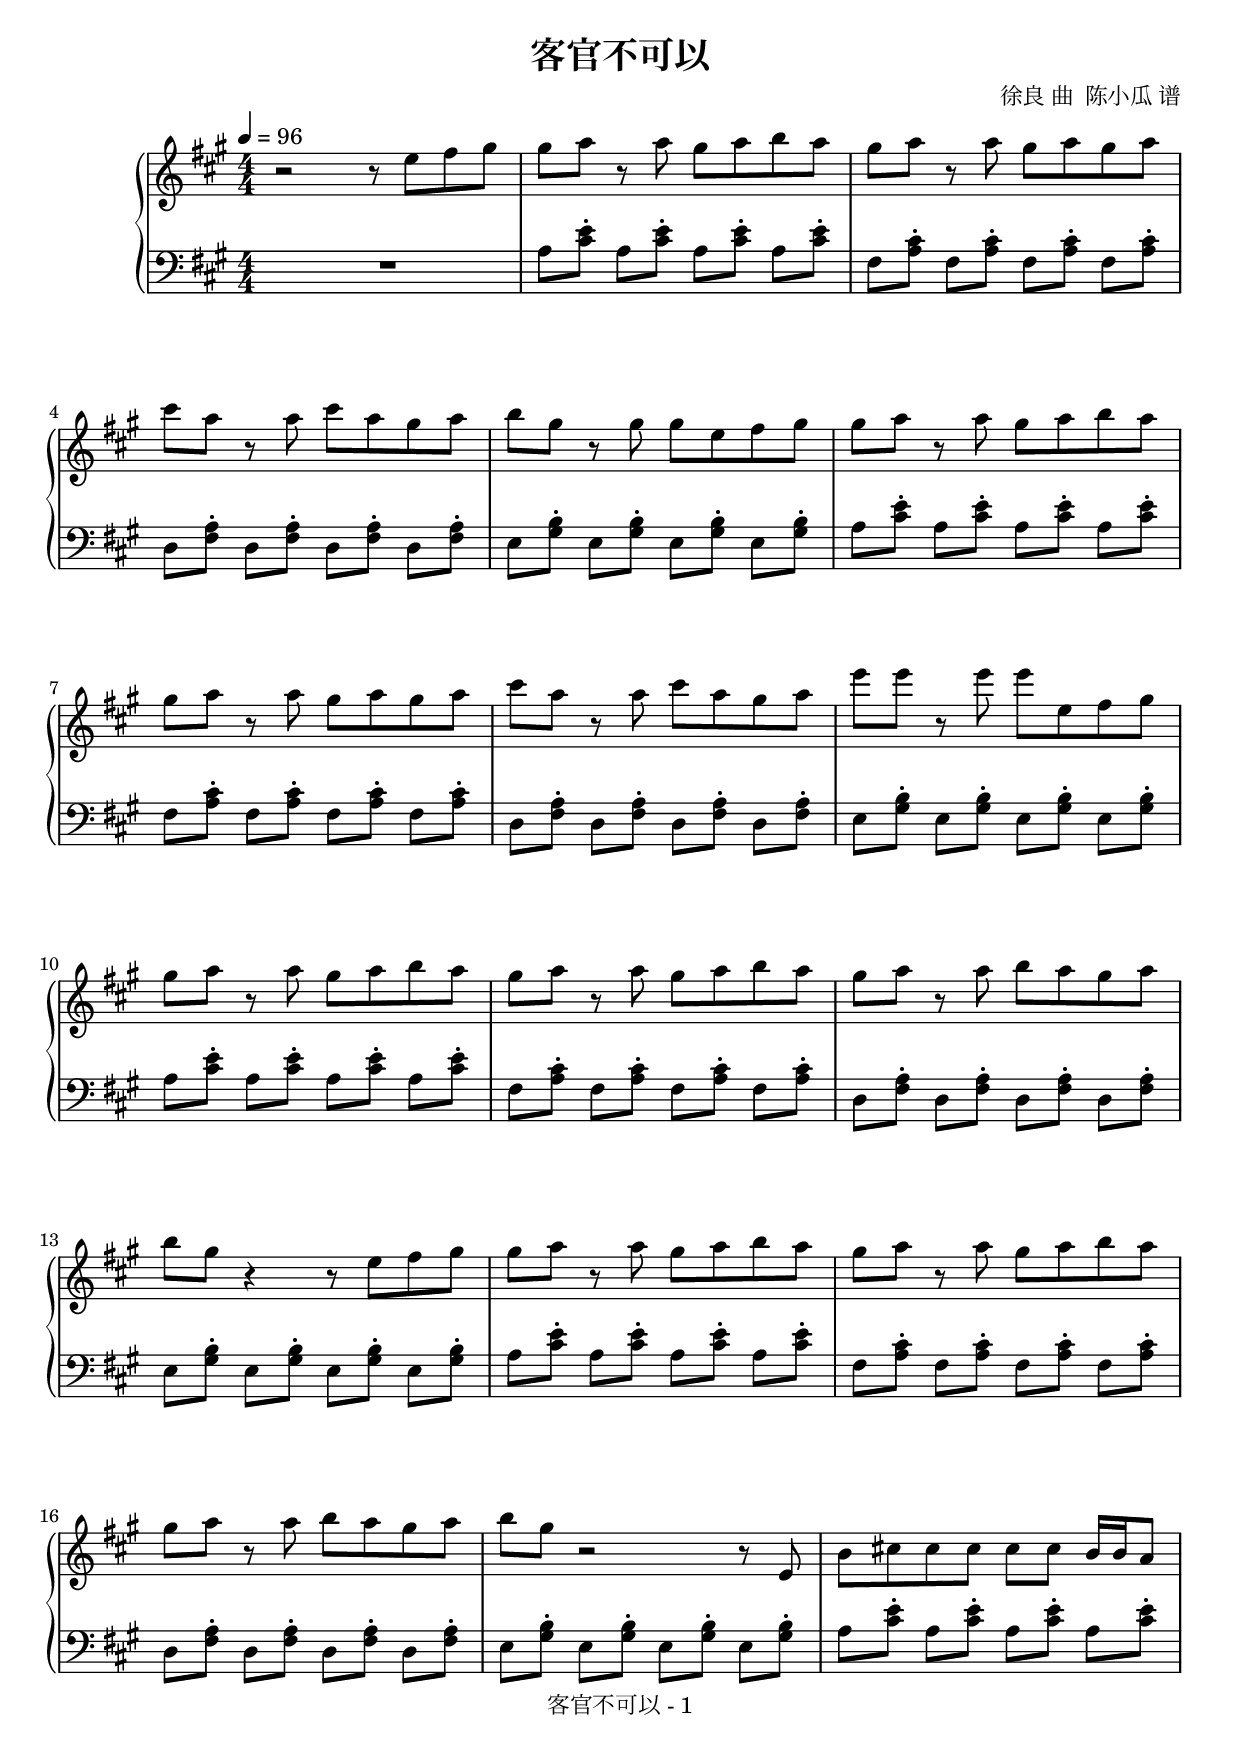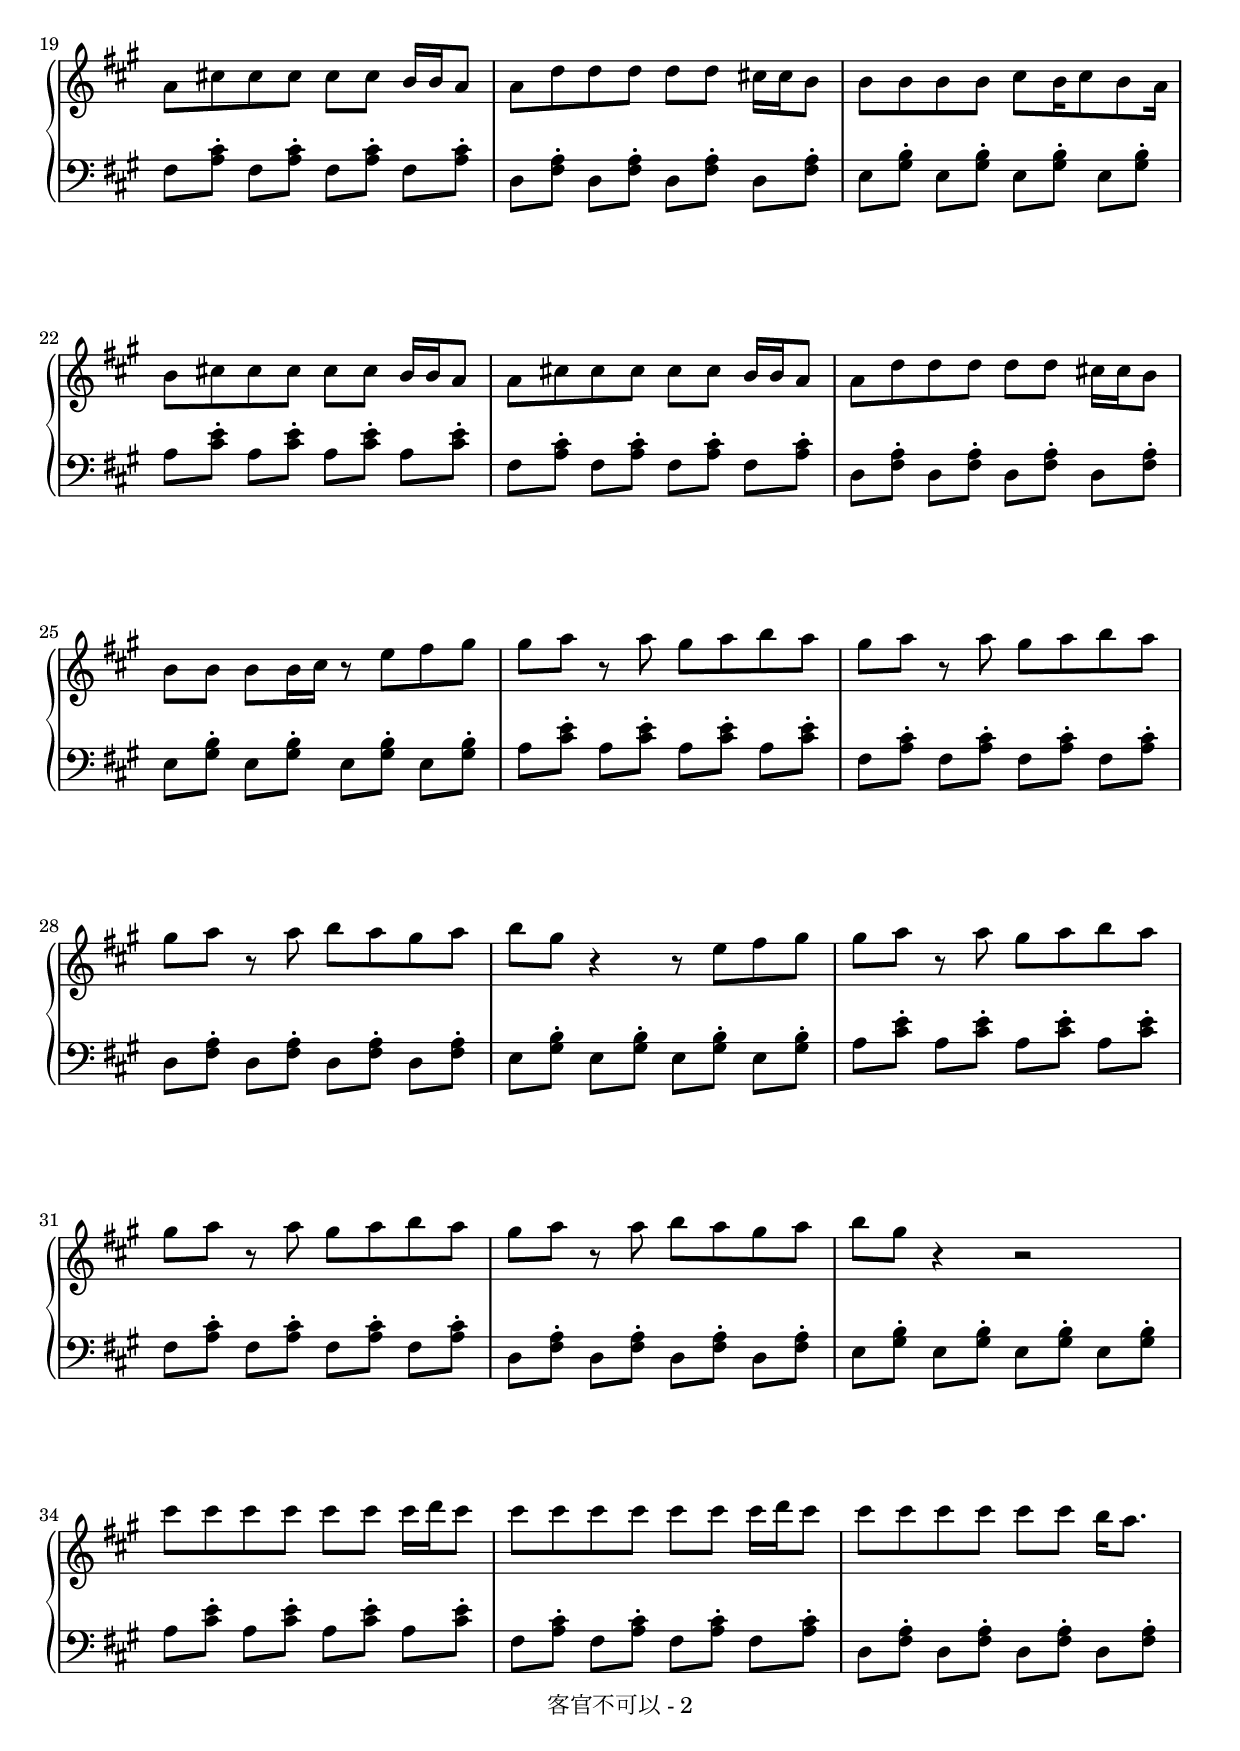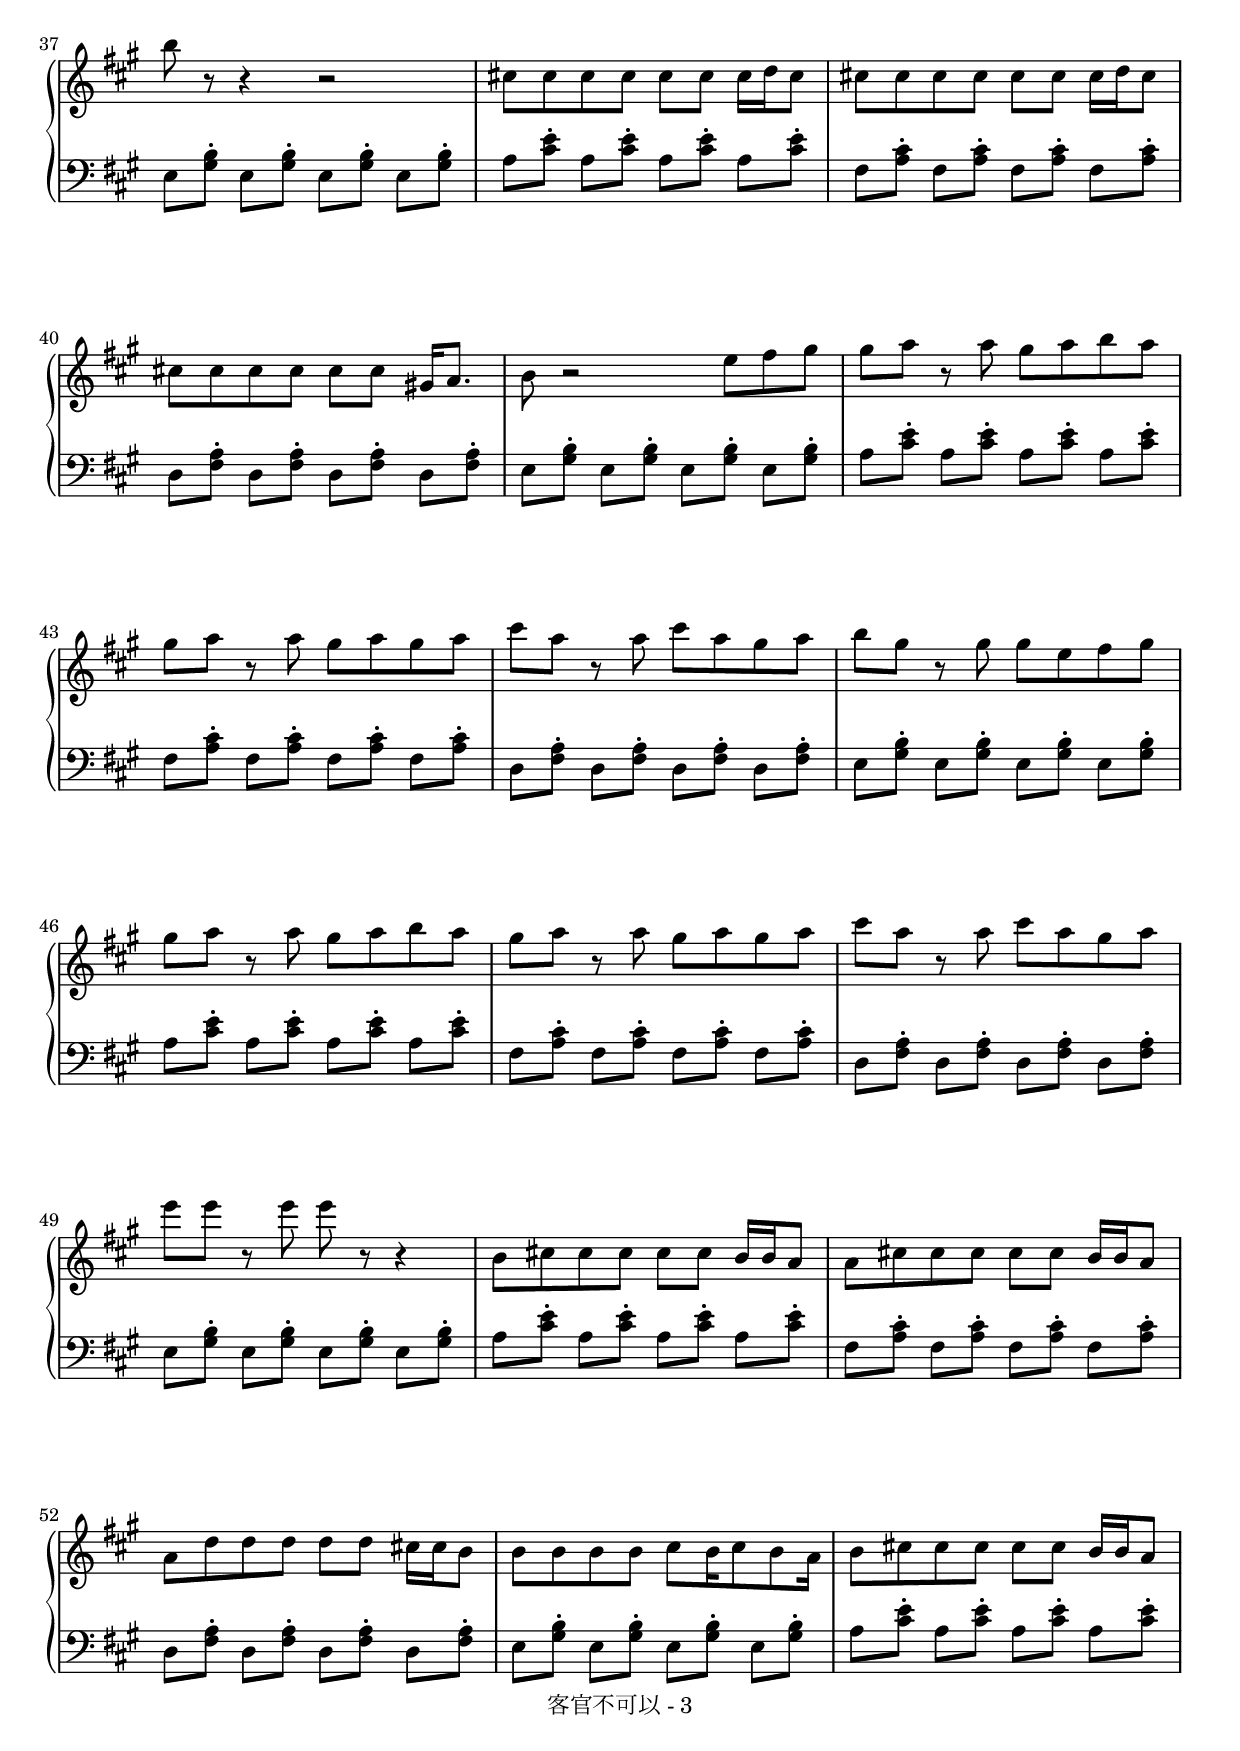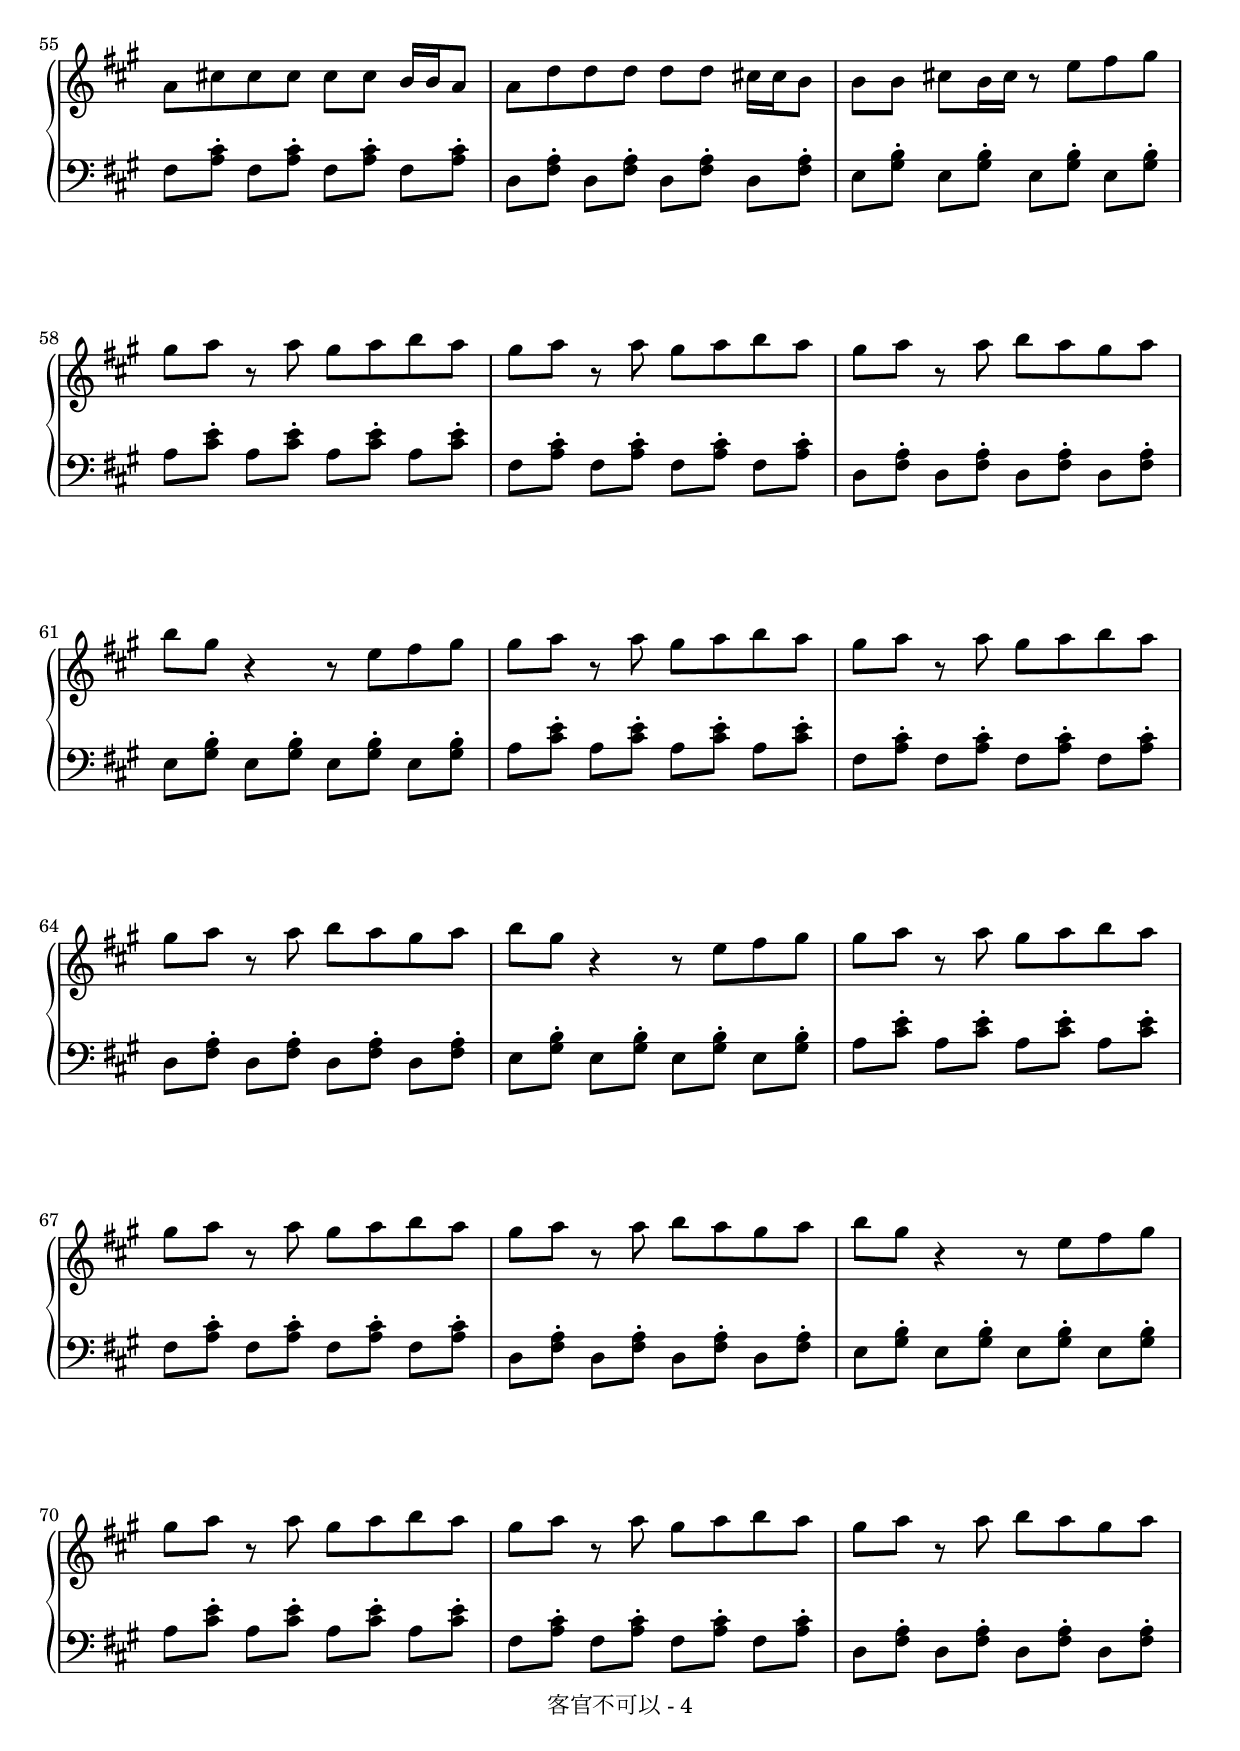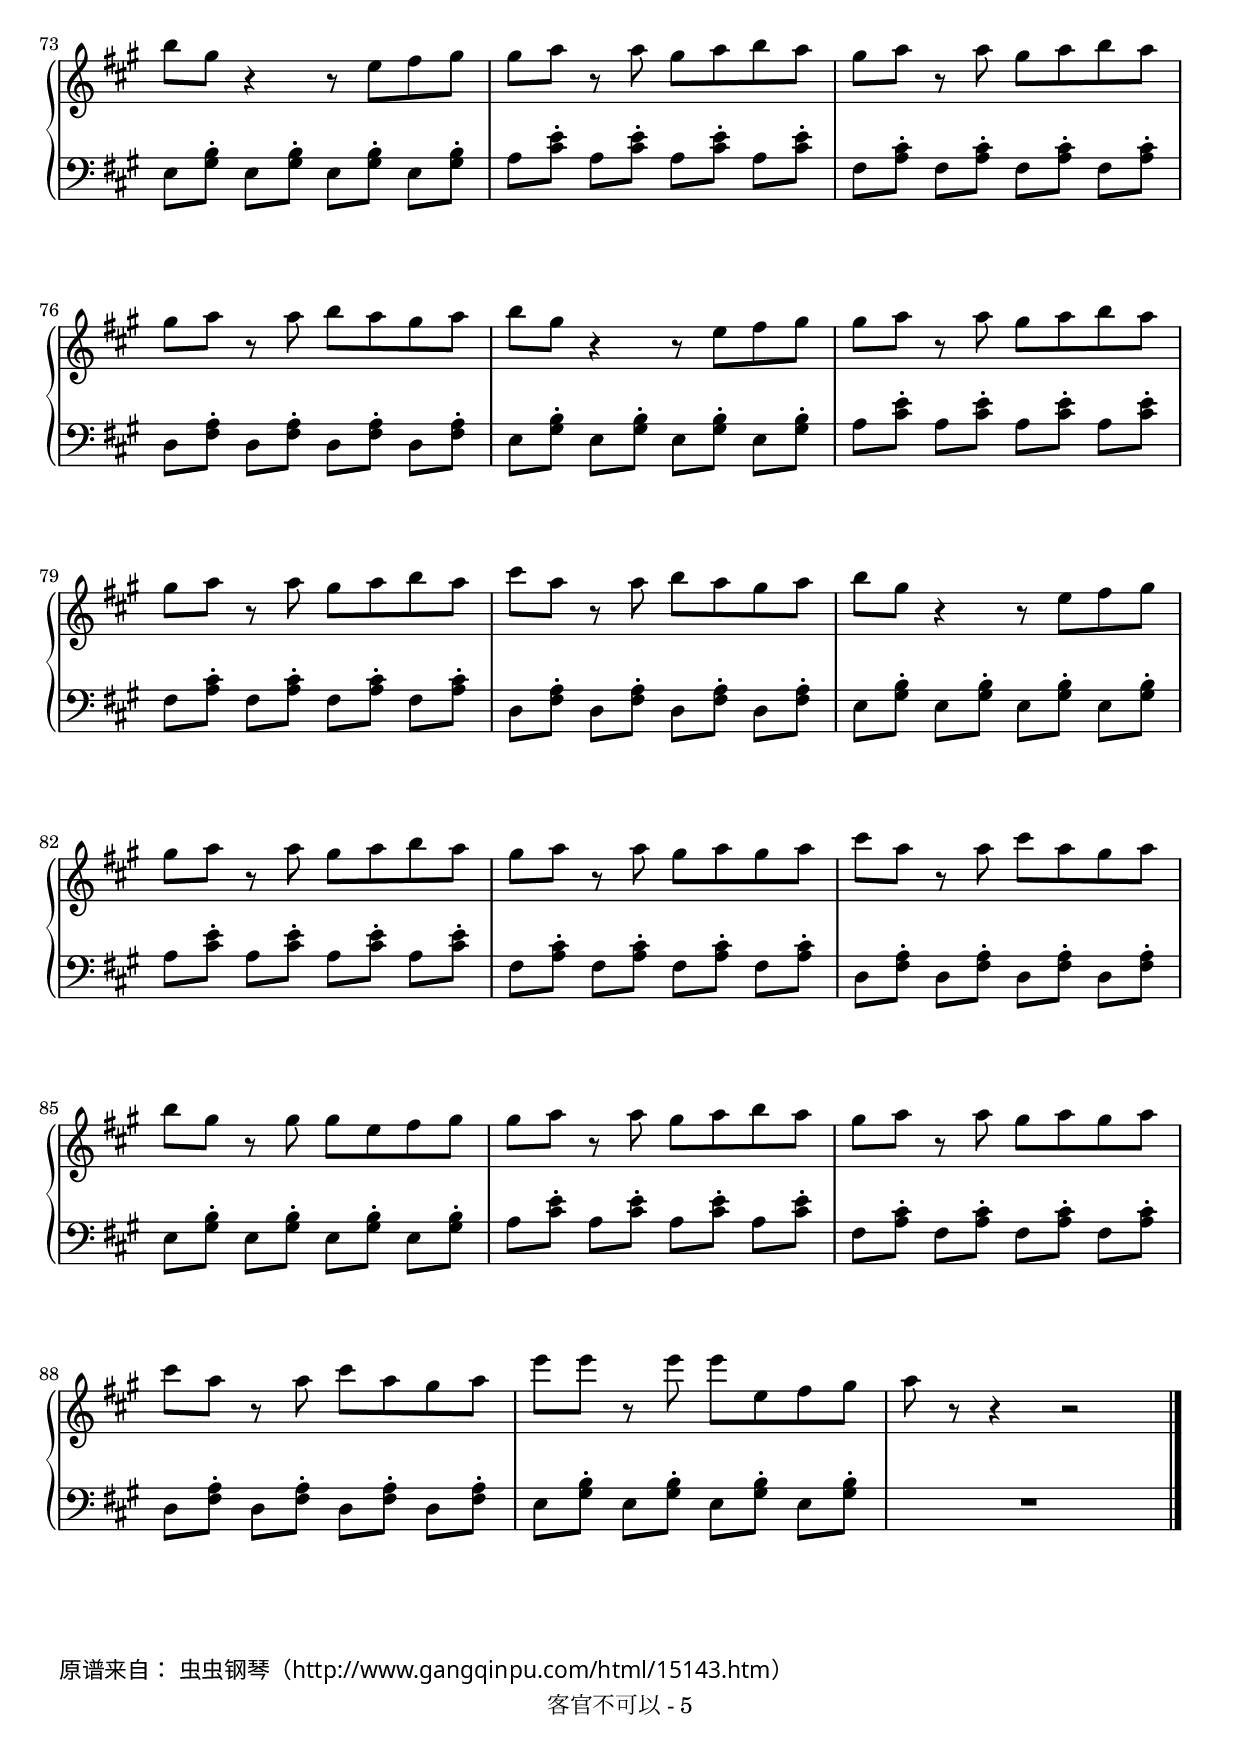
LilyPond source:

\version "2.18.2"

songName = "客官不可以"
\include "../../lib/paper-footer.ily"

\header {
  title = \songName
  composer = "徐良 曲  陈小瓜 谱"
}

keyTime = {
  \key a \major
  \time 4/4
  \numericTimeSignature
}

upper = \relative c'' {
  \clef treble
  \keyTime
  \tempo 4=96
  \override Hairpin.to-barline = ##f
  
  r2 r8 e fis gis |
  gis8 a r a gis a b a |
  gis8 a r a gis a gis a |\break
  
  cis8 a r a cis a gis a |
  b8 gis r gis gis e fis gis |
  gis8 a r a gis a b a |\break
  
  gis8 a r a gis a gis a |
  cis8 a r a cis a gis a |
  e'8 e r e e e, fis gis |\break
  
  gis8 a r a gis a b a |
  gis8 a r a gis a b a |
  gis a r a b a gis a |\break
  
  b8 gis r4 r8 e fis gis |
  gis8 a r a gis a b a |
  gis8 a r a gis a b a |\break
  
  gis8 a r a b a gis a |
  b8 gis r2 r8 e, |
  b'8 cis! cis cis cis cis b16 b a8 |\break\pageBreak
  
  a8 cis! cis cis cis cis b16 b a8 |
  a8 d d d d d cis!16 cis b8 |
  b8 b b b cis b16 cis8 b a16 |\break
  
  b8 cis! cis cis cis cis b16 b a8 |
  a8 cis! cis cis cis cis b16 b a8 |
  a8 d d d d d cis!16 cis b8 |\break
  
  b8 b b b16 cis r8 e fis gis |
  gis8 a r a gis a b a |
  gis8 a r a gis a b a |\break
  
  gis8 a r a b a gis a |
  b8 gis r4 r8 e fis gis |
  gis8 a r a gis a b a |\break
  
  gis8 a r a gis a b a |
  gis8 a r a b a gis a |
  b8 gis r4 r2 |\break
  
  cis8 cis cis cis cis cis cis16 d cis8 |
  cis8 cis cis cis cis cis cis16 d cis8 |
  cis8 cis cis cis cis cis b16 a8. |\break\pageBreak
  
  b8 r r4 r2 |
  cis,!8 cis cis cis cis cis cis16 d cis8 |
  cis!8 cis cis cis cis cis cis16 d cis8 |\break
  
  cis!8 cis cis cis cis cis gis!16 a8. |
  b8 r2 e8 fis gis |
  gis8 a r a gis a b a |\break
  
  gis8 a r a gis a gis a |
  cis8 a r a cis a gis a |
  b8 gis r gis gis e fis gis |\break
  
  gis8 a r a gis a b a |
  gis8 a r a gis a gis a |
  cis8 a r a cis a gis a |\break
  
  e'8 e r e e r r4 |
  b,8 cis! cis cis cis cis b16 b a8 |
  a8  cis! cis cis cis cis b16 b a8 |\break
  
  a8 d d d d d cis!16 cis b8 |
  b8 b b b cis b16 cis8 b a16 |
  b8 cis! cis cis cis cis b16 b a8 |\break\pageBreak
  
  a8 cis! cis cis cis cis b16 b a8 |
  a8 d d d d d cis!16 cis b8 |
  b8 b cis! b16 cis r8 e fis gis |\break
  
  gis8 a r a gis a b a |
  gis8 a r a gis a b a |
  gis8 a r a b a gis a |\break
  
  b8 gis r4 r8 e fis gis |
  gis a r a gis a b a |
  gis a r a gis a b a |\break
  
  gis8 a r a b a gis a |
  b8 gis r4 r8 e fis gis |
  gis8 a r a gis a b a |\break
  
  gis8 a r a gis a b a |
  gis8 a r a b a gis a |
  b8 gis r4 r8 e fis gis |\break
  
  gis8 a r a gis a b a |
  gis8 a r a gis a b a |
  gis8 a r a b a gis a |\break\pageBreak
  
  b8 gis r4 r8 e fis gis |
  gis8 a r a gis a b a |
  gis8 a r a gis a b a |\break
  
  gis8 a r a b a gis a |
  b8 gis r4 r8 e fis gis |
  gis8 a r a gis a b a |\break
  
  gis8 a r a gis a b a |
  cis8 a r a b a gis a |
  b8 gis r4 r8 e fis gis |\break
  
  gis8 a r a gis a b a |
  gis8 a r a gis a gis a |
  cis8 a r a cis a gis a |\break
  
  b8 gis r gis gis e fis gis |
  gis8 a r a gis a b a |
  gis8 a r a gis a gis a |\break
  
  cis8 a r a cis a gis a |
  e'8 e r e e e, fis gis |
  a8 r r4 r2 |\bar "|."
}

lower_a = \relative c { a'8[ <cis e>-.] a[ q-.] a[ q-.] a[ q-.] }

fourTimes = #(define-music-function (parser location part) (ly:music?)
   #{
     \repeat unfold 4 { $part }
   #})

lower = \relative c {
  \clef bass
  \keyTime
  \override Hairpin.to-barline = ##f
  \dynamicUp
  
  R1 |
  \lower_a | % 使用预定义。缺点是：在PDF中点击音符时，不能定位到本行，而是定位到预定义的位置。 应该避免这种写法。
  fis8[ <a cis>-.] fis[ q-.] fis[ q-.] fis[ q-.] |\break % 手工写每个音符。缺点是写得太多。
  
  \repeat unfold 4 { d8[ <fis a>-.] } | % 使用 \repeat 来简化
  \fourTimes { e8[ <gis b>-.] } | % 使用自定义函数，再次减少书写量
  \fourTimes { a8[ <cis e>-.] } |\break % 本行的功能和 \lower_a 相同，但更方便后期维护
  
  \fourTimes { fis,8[ <a cis>-.] } |
  \fourTimes { d,8[ <fis a>-.] } |
  \fourTimes { e8[ <gis b>-.] } |\break
  
  \fourTimes { a8[ <cis e>-.] } |
  \fourTimes { fis,8[ <a cis>-.] } |
  \fourTimes { d,8[ <fis a>-.] } |\break
  
  \fourTimes { e8[ <gis b>-.] } |
  \fourTimes { a8[ <cis e>-.] } |
  \fourTimes { fis,8[ <a cis>-.] } |\break
  
  \fourTimes { d,8[ <fis a>-.] } |
  \fourTimes { e8[ <gis b>-.] } |
  \fourTimes { a8[ <cis e>-.] } |\break
  
  \fourTimes { fis,8[ <a cis>-.] } |
  \fourTimes { d,8[ <fis a>-.] } |
  \fourTimes { e8[ <gis b>-.] } |\break
  
  \fourTimes { a8[ <cis e>-.] } |
  \fourTimes { fis,8[ <a cis>-.] } |
  \fourTimes { d,8[ <fis a>-.] } |\break
  
  \fourTimes { e8[ <gis b>-.] } |
  \fourTimes { a8[ <cis e>-.] } |
  \fourTimes { fis,8[ <a cis>-.] } |\break
  
  \fourTimes { d,8[ <fis a>-.] } |
  \fourTimes { e8[ <gis b>-.] } |
  \fourTimes { a8[ <cis e>-.] } |\break
  
  \fourTimes { fis,8[ <a cis>-.] } |
  \fourTimes { d,8[ <fis a>-.] } |
  \fourTimes { e8[ <gis b>-.] } |\break
  
  \fourTimes { a8[ <cis e>-.] } |
  \fourTimes { fis,8[ <a cis>-.] } |
  \fourTimes { d,8[ <fis a>-.] } |\break
  
  \fourTimes { e8[ <gis b>-.] } |
  \fourTimes { a8[ <cis e>-.] } |
  \fourTimes { fis,8[ <a cis>-.] } |\break
  
  \fourTimes { d,8[ <fis a>-.] } |
  \fourTimes { e8[ <gis b>-.] } |
  \fourTimes { a8[ <cis e>-.] } |\break
  
  \fourTimes { fis,8[ <a cis>-.] } |
  \fourTimes { d,8[ <fis a>-.] } |
  \fourTimes { e8[ <gis b>-.] } |\break
  
  \fourTimes { a8[ <cis e>-.] } |
  \fourTimes { fis,8[ <a cis>-.] } |
  \fourTimes { d,8[ <fis a>-.] } |\break
  
  \fourTimes { e8[ <gis b>-.] } |
  \fourTimes { a8[ <cis e>-.] } |
  \fourTimes { fis,8[ <a cis>-.] } |\break
  
  \fourTimes { d,8[ <fis a>-.] } |
  \fourTimes { e8[ <gis b>-.] } |
  \fourTimes { a8[ <cis e>-.] } |\break
  
  \fourTimes { fis,8[ <a cis>-.] } |
  \fourTimes { d,8[ <fis a>-.] } |
  \fourTimes { e8[ <gis b>-.] } |\break
  
  \fourTimes { a8[ <cis e>-.] } |
  \fourTimes { fis,8[ <a cis>-.] } |
  \fourTimes { d,8[ <fis a>-.] } |\break
  
  \fourTimes { e8[ <gis b>-.] } |
  \fourTimes { a8[ <cis e>-.] } |
  \fourTimes { fis,8[ <a cis>-.] } |\break
  
  \fourTimes { d,8[ <fis a>-.] } |
  \fourTimes { e8[ <gis b>-.] } |
  \fourTimes { a8[ <cis e>-.] } |\break
  
  \fourTimes { fis,8[ <a cis>-.] } |
  \fourTimes { d,8[ <fis a>-.] } |
  \fourTimes { e8[ <gis b>-.] } |\break
  
  \fourTimes { a8[ <cis e>-.] } |
  \fourTimes { fis,8[ <a cis>-.] } |
  \fourTimes { d,8[ <fis a>-.] } |\break
  
  \fourTimes { e8[ <gis b>-.] } |
  \fourTimes { a8[ <cis e>-.] } |
  \fourTimes { fis,8[ <a cis>-.] } |\break
  
  \fourTimes { d,8[ <fis a>-.] } |
  \fourTimes { e8[ <gis b>-.] } |
  \fourTimes { a8[ <cis e>-.] } |\break
  
  \fourTimes { fis,8[ <a cis>-.] } |
  \fourTimes { d,8[ <fis a>-.] } |
  \fourTimes { e8[ <gis b>-.] } |\break
  
  \fourTimes { a8[ <cis e>-.] } |
  \fourTimes { fis,8[ <a cis>-.] } |
  \fourTimes { d,8[ <fis a>-.] } |\break
  
  \fourTimes { e8[ <gis b>-.] } |
  \fourTimes { a8[ <cis e>-.] } |
  \fourTimes { fis,8[ <a cis>-.] } |\break
  
  \fourTimes { d,8[ <fis a>-.] } |
  \fourTimes { e8[ <gis b>-.] } |
  R1 |\bar "|."
}

\score {
  \keepWithTag #'pdf
  % \keepWithTag #'midi
  \new PianoStaff <<
    \new Staff = "upper" \upper
    \new Staff = "lower" \lower
  >>
  \layout {
    % indent = 0\cm
  }
  \midi { }
}

\markup { \override #'(font-name . "楷体") {
  原谱来自：
  \with-url #"http://www.gangqinpu.com/html/15143.htm" {
    虫虫钢琴（http://www.gangqinpu.com/html/15143.htm）
  }
} }

% 左手实际上是以下内容的反复循环：
% 
%  \fourTimes { a8[ <cis e>-.] } |
%  \fourTimes { fis,8[ <a cis>-.] } |
%  \fourTimes { d,8[ <fis a>-.] } |
%  \fourTimes { e8[ <gis b>-.] } |


